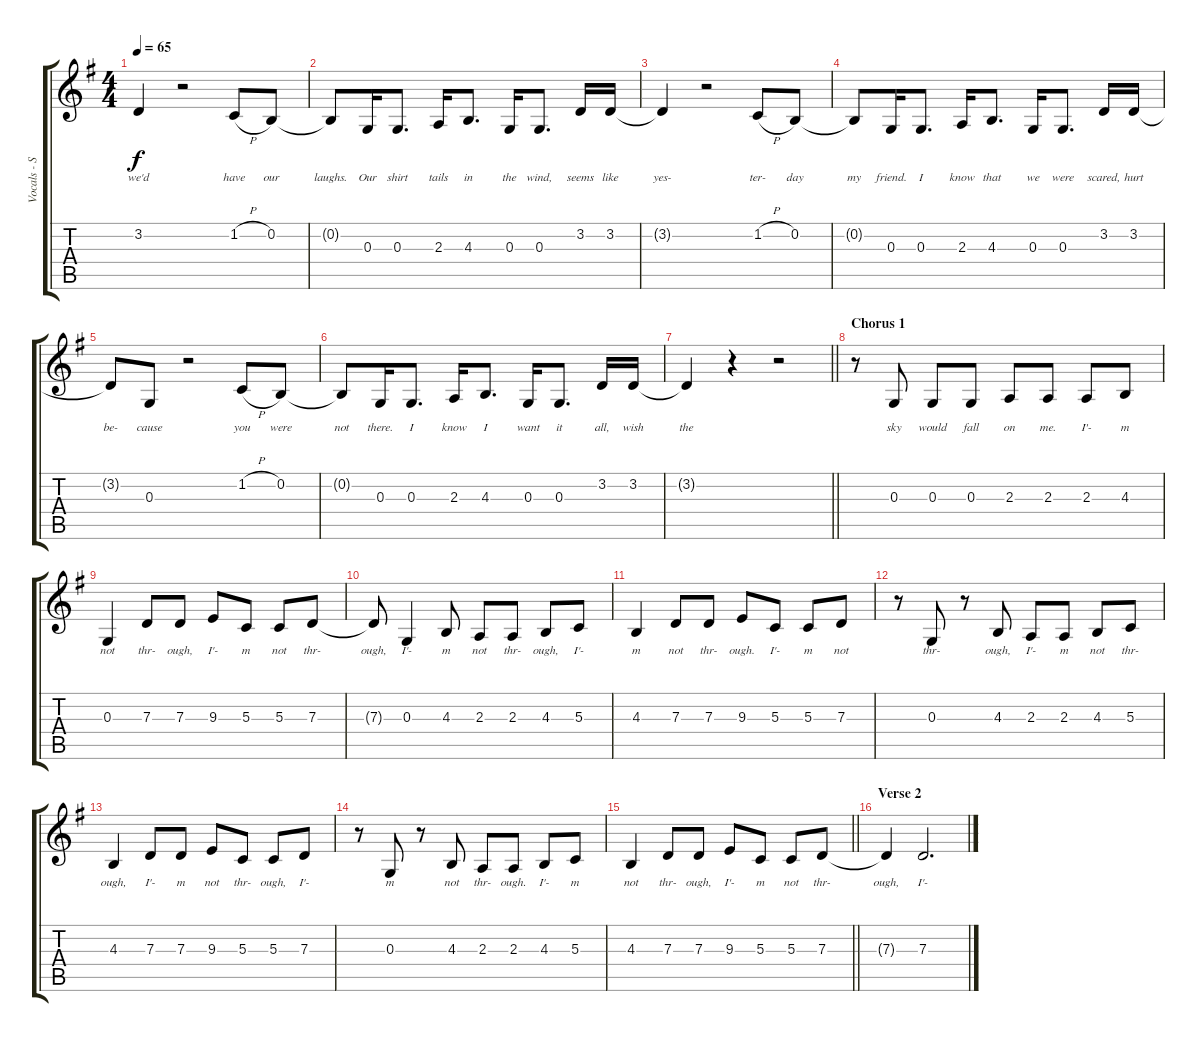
\track ("Vocals - Simon Neil" "Vocals - S") {instrument altosax}
\staff {score tabs}
\tuning (E4 B3 G3 D3 A2 E2) {hide}
\ts (4 4)
\tempo 65
\clef g2
\ks g
3.2{t}.4{lyrics (0 "we'd") lyrics (1 "") lyrics (2 "") lyrics (3 "") lyrics (4 "") dy f} r.2 1.2{h}.8{lyrics (0 "have") lyrics (1 "") lyrics (2 "") lyrics (3 "") lyrics (4 "")} 0.2.8{lyrics (0 "our") lyrics (1 "") lyrics (2 "") lyrics (3 "") lyrics (4 "")} |
0.2{t}.8{lyrics (0 "laughs.") lyrics (1 "") lyrics (2 "") lyrics (3 "") lyrics (4 "")} 0.3.16{lyrics (0 "Our") lyrics (1 "") lyrics (2 "") lyrics (3 "") lyrics (4 "")} 0.3.8{d lyrics (0 "shirt") lyrics (1 "") lyrics (2 "") lyrics (3 "") lyrics (4 "")} 2.3.16{lyrics (0 "tails") lyrics (1 "") lyrics (2 "") lyrics (3 "") lyrics (4 "")} 4.3.8{d lyrics (0 "in") lyrics (1 "") lyrics (2 "") lyrics (3 "") lyrics (4 "")} 0.3.16{lyrics (0 "the") lyrics (1 "") lyrics (2 "") lyrics (3 "") lyrics (4 "")} 0.3.8{d lyrics (0 "wind,") lyrics (1 "") lyrics (2 "") lyrics (3 "") lyrics (4 "")} 3.2.16{lyrics (0 "seems") lyrics (1 "") lyrics (2 "") lyrics (3 "") lyrics (4 "")} 3.2.16{lyrics (0 "like") lyrics (1 "") lyrics (2 "") lyrics (3 "") lyrics (4 "")} |
3.2{t}.4{lyrics (0 "yes-") lyrics (1 "") lyrics (2 "") lyrics (3 "") lyrics (4 "")} r.2 1.2{h}.8{lyrics (0 "ter-") lyrics (1 "") lyrics (2 "") lyrics (3 "") lyrics (4 "")} 0.2.8{lyrics (0 "day") lyrics (1 "") lyrics (2 "") lyrics (3 "") lyrics (4 "")} |
0.2{t}.8{lyrics (0 "my") lyrics (1 "") lyrics (2 "") lyrics (3 "") lyrics (4 "")} 0.3.16{lyrics (0 "friend.") lyrics (1 "") lyrics (2 "") lyrics (3 "") lyrics (4 "")} 0.3.8{d lyrics (0 "I") lyrics (1 "") lyrics (2 "") lyrics (3 "") lyrics (4 "")} 2.3.16{lyrics (0 "know") lyrics (1 "") lyrics (2 "") lyrics (3 "") lyrics (4 "")} 4.3.8{d lyrics (0 "that") lyrics (1 "") lyrics (2 "") lyrics (3 "") lyrics (4 "")} 0.3.16{lyrics (0 "we") lyrics (1 "") lyrics (2 "") lyrics (3 "") lyrics (4 "")} 0.3.8{d lyrics (0 "were") lyrics (1 "") lyrics (2 "") lyrics (3 "") lyrics (4 "")} 3.2.16{lyrics (0 "scared,") lyrics (1 "") lyrics (2 "") lyrics (3 "") lyrics (4 "")} 3.2.16{lyrics (0 "hurt") lyrics (1 "") lyrics (2 "") lyrics (3 "") lyrics (4 "")} |
3.2{t}.8{lyrics (0 "be-") lyrics (1 "") lyrics (2 "") lyrics (3 "") lyrics (4 "")} 0.3.8{lyrics (0 "cause") lyrics (1 "") lyrics (2 "") lyrics (3 "") lyrics (4 "")} r.2 1.2{h}.8{lyrics (0 "you") lyrics (1 "") lyrics (2 "") lyrics (3 "") lyrics (4 "")} 0.2.8{lyrics (0 "were") lyrics (1 "") lyrics (2 "") lyrics (3 "") lyrics (4 "")} |
0.2{t}.8{lyrics (0 "not") lyrics (1 "") lyrics (2 "") lyrics (3 "") lyrics (4 "")} 0.3.16{lyrics (0 "there.") lyrics (1 "") lyrics (2 "") lyrics (3 "") lyrics (4 "")} 0.3.8{d lyrics (0 "I") lyrics (1 "") lyrics (2 "") lyrics (3 "") lyrics (4 "")} 2.3.16{lyrics (0 "know") lyrics (1 "") lyrics (2 "") lyrics (3 "") lyrics (4 "")} 4.3.8{d lyrics (0 "I") lyrics (1 "") lyrics (2 "") lyrics (3 "") lyrics (4 "")} 0.3.16{lyrics (0 "want") lyrics (1 "") lyrics (2 "") lyrics (3 "") lyrics (4 "")} 0.3.8{d lyrics (0 "it") lyrics (1 "") lyrics (2 "") lyrics (3 "") lyrics (4 "")} 3.2.16{lyrics (0 "all,") lyrics (1 "") lyrics (2 "") lyrics (3 "") lyrics (4 "")} 3.2.16{lyrics (0 "wish") lyrics (1 "") lyrics (2 "") lyrics (3 "") lyrics (4 "")} |
\barLineRight lightlight
3.2{t}.4{lyrics (0 "the") lyrics (1 "") lyrics (2 "") lyrics (3 "") lyrics (4 "")} r.4 r.2 |
\section ("" "Chorus 1")
r.8 0.3.8{lyrics (0 "sky") lyrics (1 "") lyrics (2 "") lyrics (3 "") lyrics (4 "")} 0.3.8{lyrics (0 "would") lyrics (1 "") lyrics (2 "") lyrics (3 "") lyrics (4 "")} 0.3.8{lyrics (0 "fall") lyrics (1 "") lyrics (2 "") lyrics (3 "") lyrics (4 "")} 2.3.8{lyrics (0 "on") lyrics (1 "") lyrics (2 "") lyrics (3 "") lyrics (4 "")} 2.3.8{lyrics (0 "me.") lyrics (1 "") lyrics (2 "") lyrics (3 "") lyrics (4 "")} 2.3.8{lyrics (0 "I'-") lyrics (1 "") lyrics (2 "") lyrics (3 "") lyrics (4 "")} 4.3.8{lyrics (0 "m") lyrics (1 "") lyrics (2 "") lyrics (3 "") lyrics (4 "")} |
0.3.4{lyrics (0 "not") lyrics (1 "") lyrics (2 "") lyrics (3 "") lyrics (4 "")} 7.3.8{lyrics (0 "thr-") lyrics (1 "") lyrics (2 "") lyrics (3 "") lyrics (4 "")} 7.3.8{lyrics (0 "ough,") lyrics (1 "") lyrics (2 "") lyrics (3 "") lyrics (4 "")} 9.3.8{lyrics (0 "I'-") lyrics (1 "") lyrics (2 "") lyrics (3 "") lyrics (4 "")} 5.3.8{lyrics (0 "m") lyrics (1 "") lyrics (2 "") lyrics (3 "") lyrics (4 "")} 5.3.8{lyrics (0 "not") lyrics (1 "") lyrics (2 "") lyrics (3 "") lyrics (4 "")} 7.3.8{lyrics (0 "thr-") lyrics (1 "") lyrics (2 "") lyrics (3 "") lyrics (4 "")} |
7.3{t}.8{lyrics (0 "ough,") lyrics (1 "") lyrics (2 "") lyrics (3 "") lyrics (4 "")} 0.3.4{lyrics (0 "I'-") lyrics (1 "") lyrics (2 "") lyrics (3 "") lyrics (4 "")} 4.3.8{lyrics (0 "m") lyrics (1 "") lyrics (2 "") lyrics (3 "") lyrics (4 "")} 2.3.8{lyrics (0 "not") lyrics (1 "") lyrics (2 "") lyrics (3 "") lyrics (4 "")} 2.3.8{lyrics (0 "thr-") lyrics (1 "") lyrics (2 "") lyrics (3 "") lyrics (4 "")} 4.3.8{lyrics (0 "ough,") lyrics (1 "") lyrics (2 "") lyrics (3 "") lyrics (4 "")} 5.3.8{lyrics (0 "I'-") lyrics (1 "") lyrics (2 "") lyrics (3 "") lyrics (4 "")} |
4.3.4{lyrics (0 "m") lyrics (1 "") lyrics (2 "") lyrics (3 "") lyrics (4 "")} 7.3.8{lyrics (0 "not") lyrics (1 "") lyrics (2 "") lyrics (3 "") lyrics (4 "")} 7.3.8{lyrics (0 "thr-") lyrics (1 "") lyrics (2 "") lyrics (3 "") lyrics (4 "")} 9.3.8{lyrics (0 "ough.") lyrics (1 "") lyrics (2 "") lyrics (3 "") lyrics (4 "")} 5.3.8{lyrics (0 "I'-") lyrics (1 "") lyrics (2 "") lyrics (3 "") lyrics (4 "")} 5.3.8{lyrics (0 "m") lyrics (1 "") lyrics (2 "") lyrics (3 "") lyrics (4 "")} 7.3.8{lyrics (0 "not") lyrics (1 "") lyrics (2 "") lyrics (3 "") lyrics (4 "")} |
r.8 0.3.8{lyrics (0 "thr-") lyrics (1 "") lyrics (2 "") lyrics (3 "") lyrics (4 "")} r.8 4.3.8{lyrics (0 "ough,") lyrics (1 "") lyrics (2 "") lyrics (3 "") lyrics (4 "")} 2.3.8{lyrics (0 "I'-") lyrics (1 "") lyrics (2 "") lyrics (3 "") lyrics (4 "")} 2.3.8{lyrics (0 "m") lyrics (1 "") lyrics (2 "") lyrics (3 "") lyrics (4 "")} 4.3.8{lyrics (0 "not") lyrics (1 "") lyrics (2 "") lyrics (3 "") lyrics (4 "")} 5.3.8{lyrics (0 "thr-") lyrics (1 "") lyrics (2 "") lyrics (3 "") lyrics (4 "")} |
4.3.4{lyrics (0 "ough,") lyrics (1 "") lyrics (2 "") lyrics (3 "") lyrics (4 "")} 7.3.8{lyrics (0 "I'-") lyrics (1 "") lyrics (2 "") lyrics (3 "") lyrics (4 "")} 7.3.8{lyrics (0 "m") lyrics (1 "") lyrics (2 "") lyrics (3 "") lyrics (4 "")} 9.3.8{lyrics (0 "not") lyrics (1 "") lyrics (2 "") lyrics (3 "") lyrics (4 "")} 5.3.8{lyrics (0 "thr-") lyrics (1 "") lyrics (2 "") lyrics (3 "") lyrics (4 "")} 5.3.8{lyrics (0 "ough,") lyrics (1 "") lyrics (2 "") lyrics (3 "") lyrics (4 "")} 7.3.8{lyrics (0 "I'-") lyrics (1 "") lyrics (2 "") lyrics (3 "") lyrics (4 "")} |
r.8 0.3.8{lyrics (0 "m") lyrics (1 "") lyrics (2 "") lyrics (3 "") lyrics (4 "")} r.8 4.3.8{lyrics (0 "not") lyrics (1 "") lyrics (2 "") lyrics (3 "") lyrics (4 "")} 2.3.8{lyrics (0 "thr-") lyrics (1 "") lyrics (2 "") lyrics (3 "") lyrics (4 "")} 2.3.8{lyrics (0 "ough.") lyrics (1 "") lyrics (2 "") lyrics (3 "") lyrics (4 "")} 4.3.8{lyrics (0 "I'-") lyrics (1 "") lyrics (2 "") lyrics (3 "") lyrics (4 "")} 5.3.8{lyrics (0 "m") lyrics (1 "") lyrics (2 "") lyrics (3 "") lyrics (4 "")} |
\barLineRight lightlight
4.3.4{lyrics (0 "not") lyrics (1 "") lyrics (2 "") lyrics (3 "") lyrics (4 "")} 7.3.8{lyrics (0 "thr-") lyrics (1 "") lyrics (2 "") lyrics (3 "") lyrics (4 "")} 7.3.8{lyrics (0 "ough,") lyrics (1 "") lyrics (2 "") lyrics (3 "") lyrics (4 "")} 9.3.8{lyrics (0 "I'-") lyrics (1 "") lyrics (2 "") lyrics (3 "") lyrics (4 "")} 5.3.8{lyrics (0 "m") lyrics (1 "") lyrics (2 "") lyrics (3 "") lyrics (4 "")} 5.3.8{lyrics (0 "not") lyrics (1 "") lyrics (2 "") lyrics (3 "") lyrics (4 "")} 7.3.8{lyrics (0 "thr-") lyrics (1 "") lyrics (2 "") lyrics (3 "") lyrics (4 "")} |
\section ("" "Verse 2")
7.3{t}.4{lyrics (0 "ough,") lyrics (1 "") lyrics (2 "") lyrics (3 "") lyrics (4 "")} 7.3.2{d lyrics (0 "I'-") lyrics (1 "") lyrics (2 "") lyrics (3 "") lyrics (4 "")}
